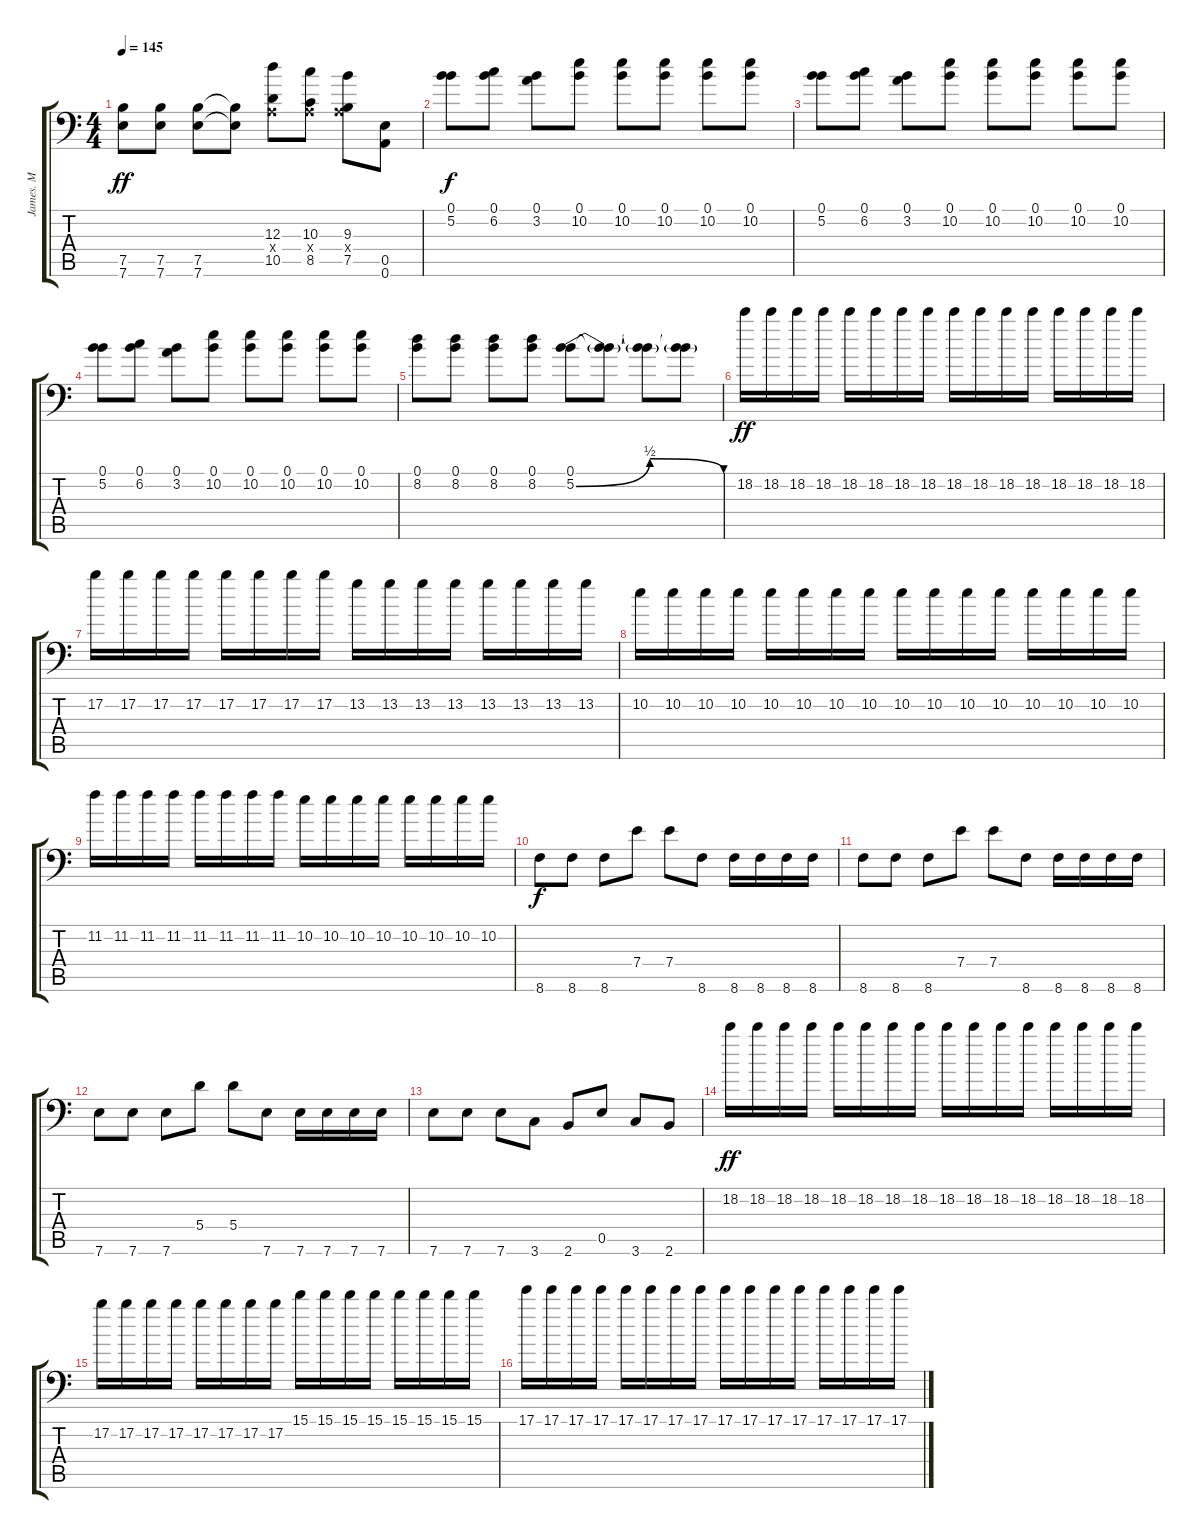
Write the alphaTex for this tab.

\track ("James. M" "James. M") {instrument distortionguitar}
\staff {score tabs}
\tuning (B3 Gb3 D3 A2 E2 A1) {hide}
\ts (4 4)
\tempo 145
\clef f4
\ks c
(7.5{t} 7.6{t}).8{dy ff} (7.5 7.6).8 (7.5 7.6).8 (7.5{t} 7.6{t}).8 (12.3 0.4{x} 10.5).8 (10.3 0.4{x} 8.5).8 (9.3 0.4{x} 7.5).8 (0.5 0.6).8 |
(0.1 5.2).8{dy f} (0.1 6.2).8 (0.1 3.2).8 (0.1 10.2).8 (0.1 10.2).8 (0.1 10.2).8 (0.1 10.2).8 (0.1 10.2).8 |
(0.1 5.2).8 (0.1 6.2).8 (0.1 3.2).8 (0.1 10.2).8 (0.1 10.2).8 (0.1 10.2).8 (0.1 10.2).8 (0.1 10.2).8 |
(0.1 5.2).8 (0.1 6.2).8 (0.1 3.2).8 (0.1 10.2).8 (0.1 10.2).8 (0.1 10.2).8 (0.1 10.2).8 (0.1 10.2).8 |
(0.1 8.2).8 (0.1 8.2).8 (0.1 8.2).8 (0.1 8.2).8 (0.1 5.2{be (bendrelease 0 0 20 2 30 2 60 0)}).8 (0.1{t} 5.2{t}).8 (0.1{t} 5.2{t}).8 (0.1{t} 5.2{t}).8 |
18.2.16{dy ff} 18.2.16 18.2.16 18.2.16 18.2.16 18.2.16 18.2.16 18.2.16 18.2.16 18.2.16 18.2.16 18.2.16 18.2.16 18.2.16 18.2.16 18.2.16 |
17.2.16 17.2.16 17.2.16 17.2.16 17.2.16 17.2.16 17.2.16 17.2.16 13.2.16 13.2.16 13.2.16 13.2.16 13.2.16 13.2.16 13.2.16 13.2.16 |
10.2.16 10.2.16 10.2.16 10.2.16 10.2.16 10.2.16 10.2.16 10.2.16 10.2.16 10.2.16 10.2.16 10.2.16 10.2.16 10.2.16 10.2.16 10.2.16 |
11.2.16 11.2.16 11.2.16 11.2.16 11.2.16 11.2.16 11.2.16 11.2.16 10.2.16 10.2.16 10.2.16 10.2.16 10.2.16 10.2.16 10.2.16 10.2.16 |
8.6.8{dy f} 8.6.8 8.6.8 7.4.8 7.4.8 8.6.8 8.6.16 8.6.16 8.6.16 8.6.16 |
8.6.8 8.6.8 8.6.8 7.4.8 7.4.8 8.6.8 8.6.16 8.6.16 8.6.16 8.6.16 |
7.6.8 7.6.8 7.6.8 5.4.8 5.4.8 7.6.8 7.6.16 7.6.16 7.6.16 7.6.16 |
7.6.8 7.6.8 7.6.8 3.6.8 2.6.8 0.5.8 3.6.8 2.6.8 |
18.2.16{dy ff} 18.2.16 18.2.16 18.2.16 18.2.16 18.2.16 18.2.16 18.2.16 18.2.16 18.2.16 18.2.16 18.2.16 18.2.16 18.2.16 18.2.16 18.2.16 |
17.2.16 17.2.16 17.2.16 17.2.16 17.2.16 17.2.16 17.2.16 17.2.16 15.1.16 15.1.16 15.1.16 15.1.16 15.1.16 15.1.16 15.1.16 15.1.16 |
17.1.16 17.1.16 17.1.16 17.1.16 17.1.16 17.1.16 17.1.16 17.1.16 17.1.16 17.1.16 17.1.16 17.1.16 17.1.16 17.1.16 17.1.16 17.1.16
